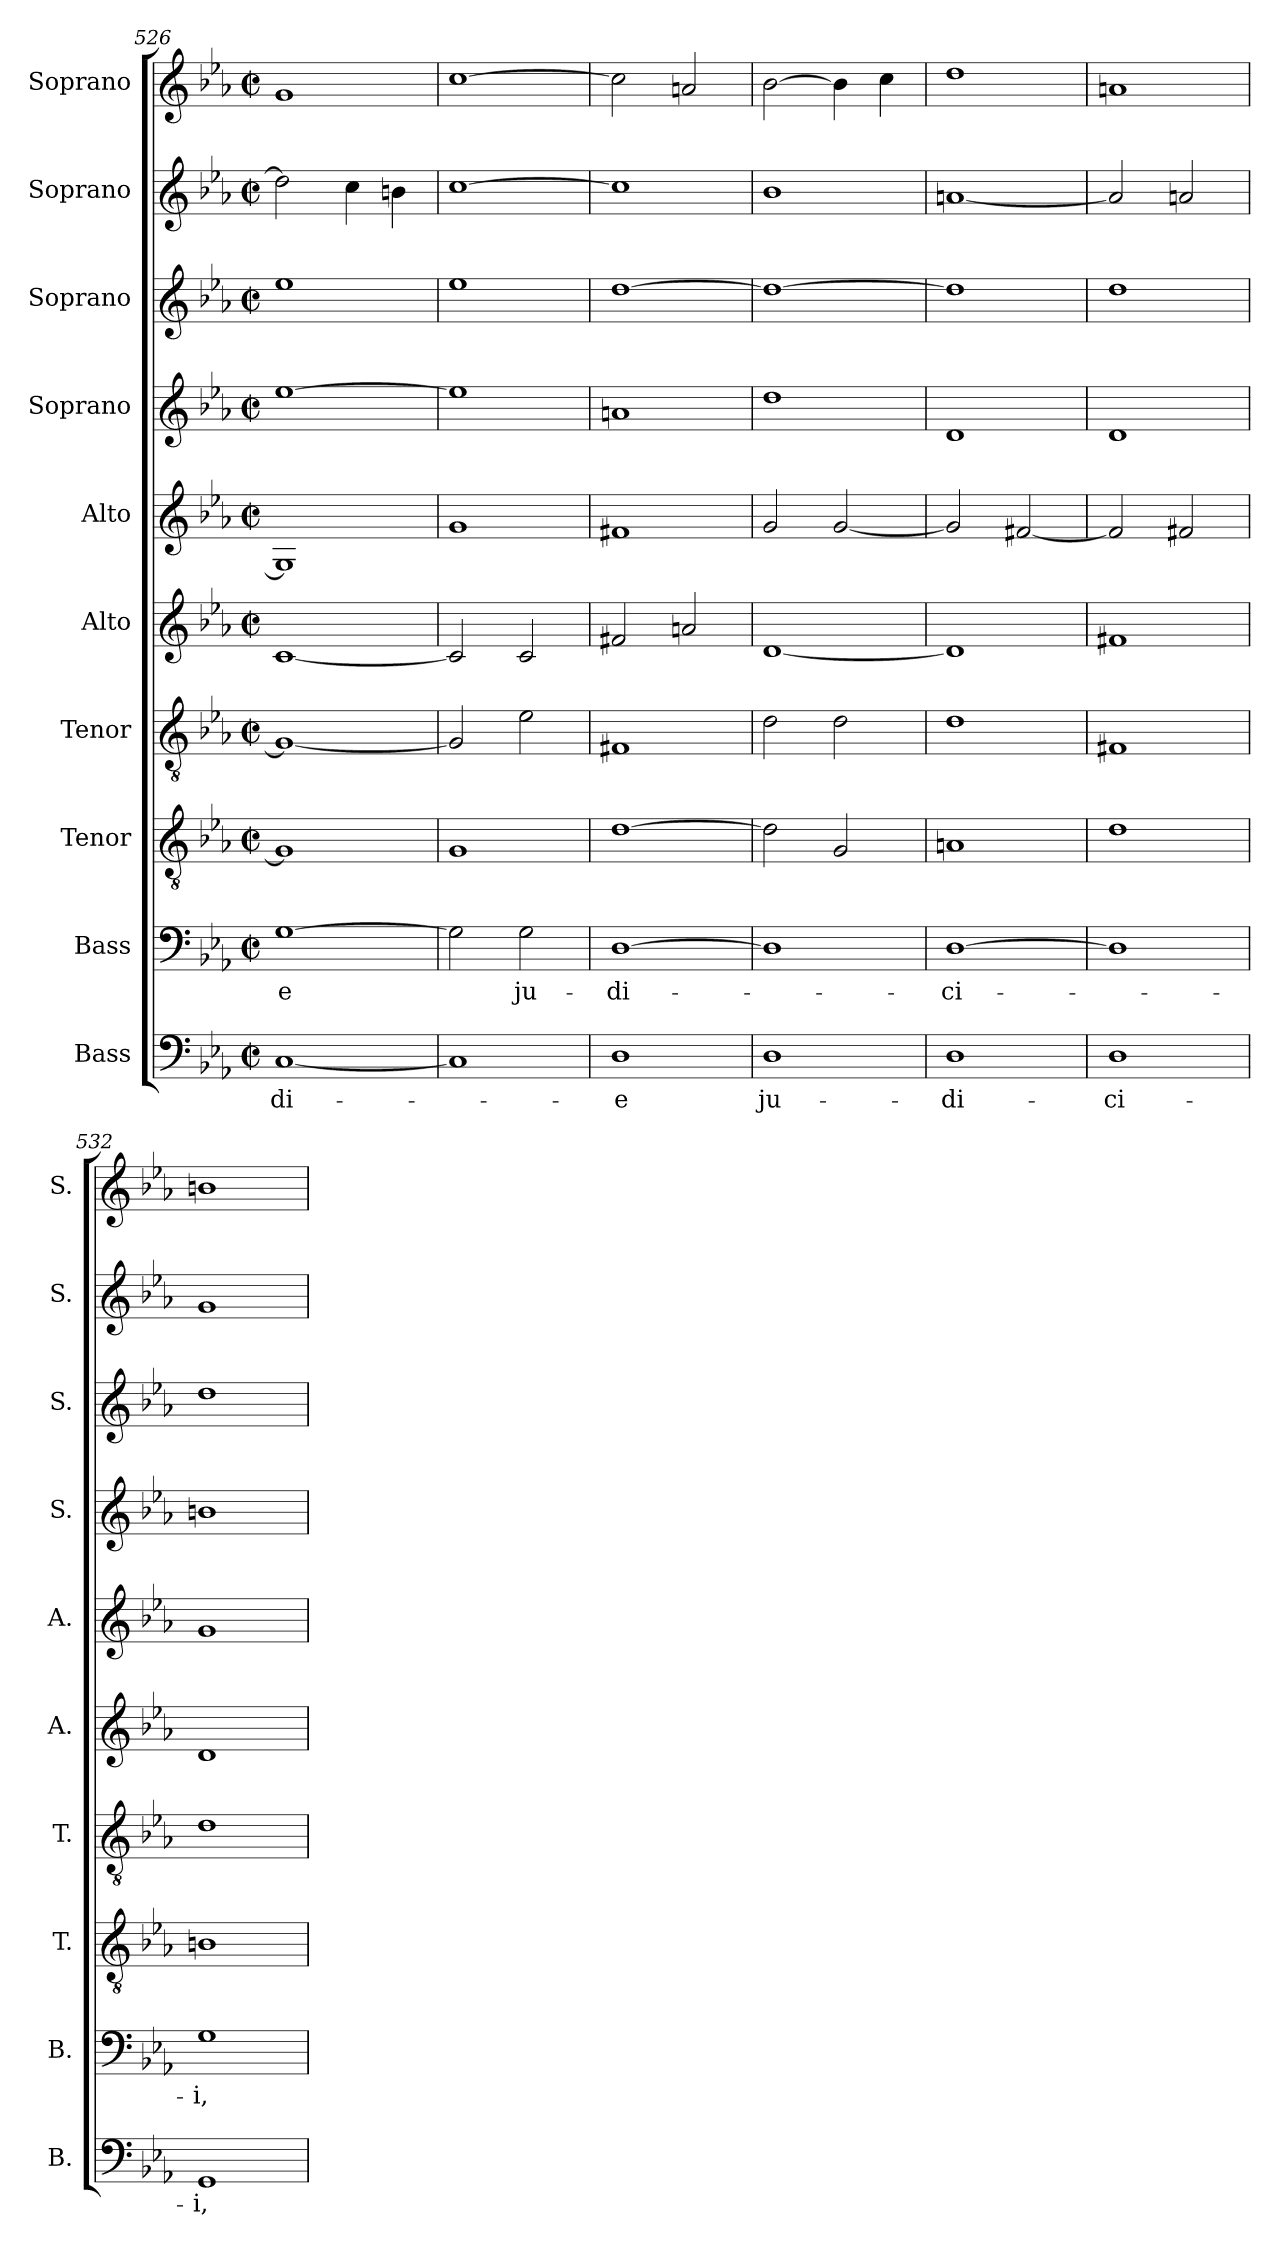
**kern	**text	**kern	**text	**kern	**kern	**kern	**kern	**kern	**kern	**kern	**kern
*part10	*part10	*part9	*part9	*part8	*part7	*part6	*part5	*part4	*part3	*part2	*part1
*staff10	*staff10	*staff9	*staff9	*staff8	*staff7	*staff6	*staff5	*staff4	*staff3	*staff2	*staff1
*I"Bass	*	*I"Bass	*	*I"Tenor	*I"Tenor	*I"Alto	*I"Alto	*I"Soprano	*I"Soprano	*I"Soprano	*I"Soprano
*I'B.	*	*I'B.	*	*I'T.	*I'T.	*I'A.	*I'A.	*I'S.	*I'S.	*I'S.	*I'S.
!!LO:PB:g=z
*clefF4	*	*clefF4	*	*clefGv2	*clefGv2	*clefG2	*clefG2	*clefG2	*clefG2	*clefG2	*clefG2
*k[b-e-a-]	*	*k[b-e-a-]	*	*k[b-e-a-]	*k[b-e-a-]	*k[b-e-a-]	*k[b-e-a-]	*k[b-e-a-]	*k[b-e-a-]	*k[b-e-a-]	*k[b-e-a-]
*M4/4	*	*M4/4	*	*M4/4	*M4/4	*M4/4	*M4/4	*M4/4	*M4/4	*M4/4	*M4/4
*met(c|)	*	*met(c|)	*	*met(c|)	*met(c|)	*met(c|)	*met(c|)	*met(c|)	*met(c|)	*met(c|)	*met(c|)
=526	=526	=526	=526	=526	=526	=526	=526	=526	=526	=526	=526
[1C	di-	[1G	-e	1G]	1G_	[1c	1G]	[1ee-	1ee-	2dd\]	1g
.	.	.	.	.	.	.	.	.	.	4cc\	.
.	.	.	.	.	.	.	.	.	.	4bn\	.
=527	=527	=527	=527	=527	=527	=527	=527	=527	=527	=527	=527
1C]	.	2G\]	.	1G	2G/]	2c/]	1g	1ee-]	1ee-	[1cc	[1cc
.	.	2G\	ju-	.	2e-\	2c/	.	.	.	.	.
=528	=528	=528	=528	=528	=528	=528	=528	=528	=528	=528	=528
1D	-e	[1D	-di-	[1d	1F#X	2f#X/	1f#X	1an	[1dd	1cc]	2cc\]
.	.	.	.	.	.	2an/	.	.	.	.	2an/
=529	=529	=529	=529	=529	=529	=529	=529	=529	=529	=529	=529
1D	ju-	1D]	.	2d\]	2d\	[1d	2g/	1dd	1dd_	1b-	[2b-\
.	.	.	.	2G/	2d\	.	[2g/	.	.	.	4b-\]
.	.	.	.	.	.	.	.	.	.	.	4cc\
=530	=530	=530	=530	=530	=530	=530	=530	=530	=530	=530	=530
1D	-di-	[1D	-ci-	1An	1d	1d]	2g/]	1d	1dd]	[1an	1dd
.	.	.	.	.	.	.	[2f#X/	.	.	.	.
=531	=531	=531	=531	=531	=531	=531	=531	=531	=531	=531	=531
1D	-ci-	1D]	.	1d	1F#X	1f#X	2f#/]	1d	1dd	2a/]	1an
.	.	.	.	.	.	.	2f#X/	.	.	2an/	.
=532	=532	=532	=532	=532	=532	=532	=532	=532	=532	=532	=532
1GG	-i,	1G	-i,	1Bn	1d	1d	1g	1bn	1dd	1g	1bn
=	=	=	=	=	=	=	=	=	=	=	=
*-	*-	*-	*-	*-	*-	*-	*-	*-	*-	*-	*-
